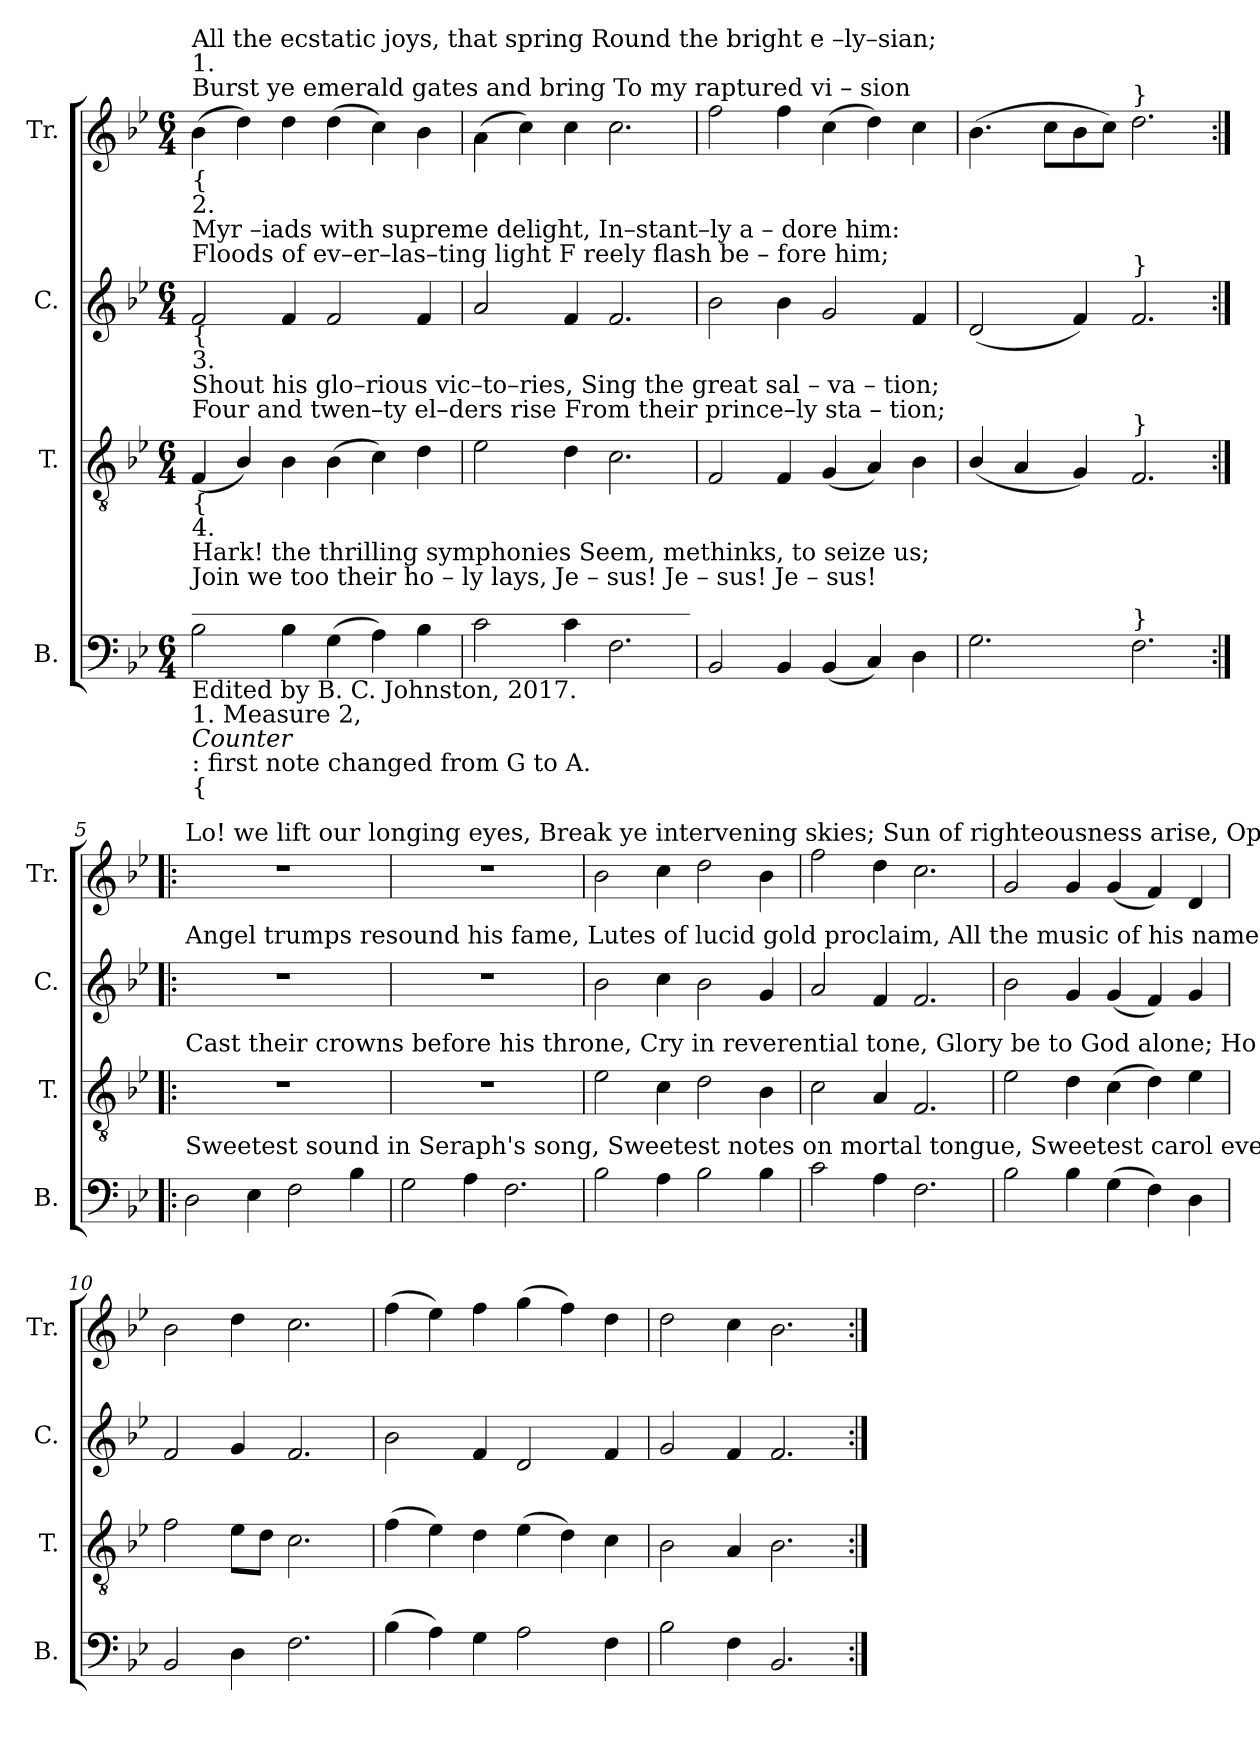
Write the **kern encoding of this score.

**kern	**kern	**kern	**kern
*part4	*part3	*part2	*part1
*staff4	*staff3	*staff2	*staff1
*I"B.	*I"T.	*I"C.	*I"Tr.
*I'B.	*I'T.	*I'C.	*I'Tr.
*clefF4	*clefGv2	*clefG2	*clefG2
*k[b-e-]	*k[b-e-]	*k[b-e-]	*k[b-e-]
*M6/4	*M6/4	*M6/4	*M6/4
*MM120	*MM120	*MM120	*MM120
=1	=1	=1	=1
!	!	!	!LO:TX:a:t=Burst ye emerald gates and bring  To my  raptured  vi     –    sion
!	!	!	!LO:TX:a:t=1.
!	!	!	!LO:TX:b:t={
!	!	!	!LO:TX:a:t=All the  ecstatic joys, that  spring  Round  the  bright  e –ly–sian;
!	!	!LO:TX:a:t=Floods  of  ev–er–las–ting  light   F reely  flash  be – fore      him;	!
!	!	!LO:TX:a:t=Myr –iads with supreme delight,  In–stant–ly   a  –  dore     him&colon;	!
!	!	!LO:TX:a:t=2.	!
!	!	!LO:TX:b:t={	!
!	!LO:TX:a:t=Four  and  twen–ty  el–ders rise   From  their  prince–ly  sta – tion;	!	!
!	!LO:TX:a:t=Shout his  glo–rious vic–to–ries,  Sing   the   great  sal – va – tion;	!	!
!	!LO:TX:a:t=3.	!	!
!	!LO:TX:b:t={	!	!
!LO:TX:a:t=_________________________________________	!	!	!
!LO:TX:b:t=Edited by B. C. Johnston, 2017.	!	!	!
!LO:TX:b:t=1. Measure 2,	!	!	!
!LO:TX:b:i:t=Counter	!	!	!
!LO:TX:b:t=&colon; first note changed from G to A.	!	!	!
!LO:TX:a:t=Join    we  too  their  ho – ly lays,  Je – sus!  Je – sus!  Je – sus!	!	!	!
!LO:TX:a:t=Hark!  the  thrilling  symphonies   Seem,  methinks, to  seize  us;	!	!	!
!LO:TX:a:t=4.	!	!	!
!LO:TX:b:t={	!	!	!
2B-!\	(4F!/	2f!/	(4b-!\
.	4B-!/)	.	4dd!\)
4B-!\	4B-!\	4f!/	4dd!\
(4G!\	(4B-!\	2f!/	(4dd!\
4A!\)	4c!\)	.	4cc!\)
4B-!\	4d!\	4f!/	4b-!\
=2	=2	=2	=2
2c!\	2e-!\	2a!/	(4a!\
.	.	.	4cc!\)
4c!\	4d!\	4f!/	4cc!\
2.F!\	2.c!\	2.f!/	2.cc!\
=3	=3	=3	=3
2BB-!/	2F!/	2b-!\	2ff!\
4BB-!/	4F!/	4b-!\	4ff!\
(4BB-!/	(4G!/	2g!/	(4cc!\
4C!/)	4A!/)	.	4dd!\)
4D!\	4B-!\	4f!/	4cc!\
=4	=4	=4	=4
2.G!\	(4B-!/	(2d!/	(4.b-!\
.	4A!/	.	.
.	.	.	8cc!\L
.	4G!/)	4f!/)	8b-!\
.	.	.	8cc!\J)
!	!	!	!LO:TX:a:t=}
!	!	!LO:TX:a:t=}	!
!	!LO:TX:a:t=}	!	!
!LO:TX:a:t=}	!	!	!
2.F!\	2.F!/	2.f!/	2.dd!\
=5:|!|:	=5:|!|:	=5:|!|:	=5:|!|:
!	!	!	!LO:TX:a:t=Lo! we lift our longing eyes, Break ye intervening skies; Sun of righteousness arise,  Op'n  the  gates  of  paradise.
!	!	!LO:TX:a:t=Angel trumps resound his fame,  Lutes of lucid gold proclaim,  All the music of his name;  Heaven echoing the theme.	!
!	!LO:TX:a:t=Cast their crowns before his throne,  Cry in reverential tone,  Glory be to God alone;  Ho – ly!  ho – ly!  ho – ly  one.	!	!
!LO:TX:a:t=Sweetest sound in Seraph's song,  Sweetest notes on mortal tongue,  Sweetest carol ever sung, Jesus,Jesus flow along.	!	!	!
2D!\	1.r	1.r	1.r
4E-!\	.	.	.
2F!\	.	.	.
4B-!\	.	.	.
=6	=6	=6	=6
2G!\	1.r	1.r	1.r
4A!\	.	.	.
2.F!\	.	.	.
=7	=7	=7	=7
2B-!\	2e-!\	2b-!\	2b-!\
4A!\	4c!\	4cc!\	4cc!\
2B-!\	2d!\	2b-!\	2dd!\
4B-!\	4B-!\	4g!/	4b-!\
=8	=8	=8	=8
2c!\	2c!\	2a!/	2ff!\
4A!\	4A!/	4f!/	4dd!\
2.F!\	2.F!/	2.f!/	2.cc!\
=9	=9	=9	=9
2B-!\	2e-!\	2b-!\	2g!/
4B-!\	4d!\	4g!/	4g!/
(4G!\	(4c!\	(4g!/	(4g!/
4F!\)	4d!\)	4f!/)	4f!/)
4D!\	4e-!\	4g!/	4d!/
=10	=10	=10	=10
2BB-!/	2f!\	2f!/	2b-!\
4D!\	8e-!\L	4g!/	4dd!\
.	8d!\J	.	.
2.F!\	2.c!\	2.f!/	2.cc!\
=11	=11	=11	=11
(4B-!\	(4f!\	2b-!\	(4ff!\
4A!\)	4e-!\)	.	4ee-!\)
4G!\	4d!\	4f!/	4ff!\
2A!\	(4e-!\	2d!/	(4gg!\
.	4d!\)	.	4ff!\)
4F!\	4c!\	4f!/	4dd!\
=12	=12	=12	=12
2B-!\	2B-!\	2g!/	2dd!\
4F!\	4A!/	4f!/	4cc!\
2.BB-!/	2.B-!\	2.f!/	2.b-!\
=:|!	=:|!	=:|!	=:|!
*-	*-	*-	*-
